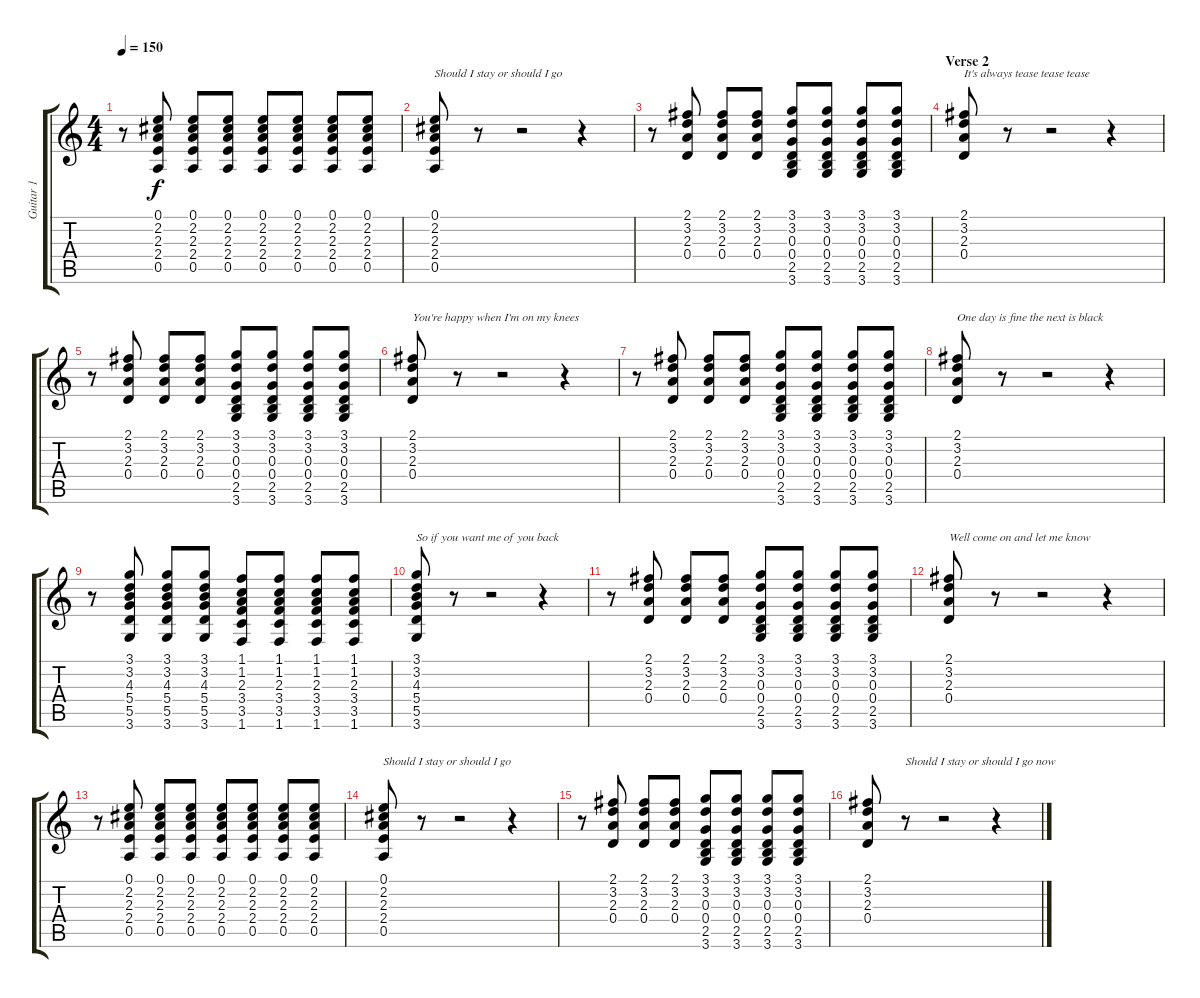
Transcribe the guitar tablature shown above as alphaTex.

\track ("Guitar 1" "Guitar 1") {instrument distortionguitar}
\staff {score tabs}
\tuning (E4 B3 G3 D3 A2 E2) {hide}
\ts (4 4)
\tempo 150
\clef g2
\ks c
r.8{dy f} (0.1 2.2 2.3 2.4 0.5).8 (0.1 2.2 2.3 2.4 0.5).8 (0.1 2.2 2.3 2.4 0.5).8 (0.1 2.2 2.3 2.4 0.5).8 (0.1 2.2 2.3 2.4 0.5).8 (0.1 2.2 2.3 2.4 0.5).8 (0.1 2.2 2.3 2.4 0.5).8 |
(0.1 2.2 2.3 2.4 0.5).8{txt "Should I stay or should I go"} r.8 r.2 r.4 |
r.8 (2.1 3.2 2.3 0.4).8 (2.1 3.2 2.3 0.4).8 (2.1 3.2 2.3 0.4).8 (3.1 3.2 0.3 0.4 2.5 3.6).8 (3.1 3.2 0.3 0.4 2.5 3.6).8 (3.1 3.2 0.3 0.4 2.5 3.6).8 (3.1 3.2 0.3 0.4 2.5 3.6).8 |
\section ("" "Verse 2")
(2.1 3.2 2.3 0.4).8{txt "It's always tease tease tease"} r.8 r.2 r.4 |
r.8 (2.1 3.2 2.3 0.4).8 (2.1 3.2 2.3 0.4).8 (2.1 3.2 2.3 0.4).8 (3.1 3.2 0.3 0.4 2.5 3.6).8 (3.1 3.2 0.3 0.4 2.5 3.6).8 (3.1 3.2 0.3 0.4 2.5 3.6).8 (3.1 3.2 0.3 0.4 2.5 3.6).8 |
(2.1 3.2 2.3 0.4).8{txt "You're happy when I'm on my knees"} r.8 r.2 r.4 |
r.8 (2.1 3.2 2.3 0.4).8 (2.1 3.2 2.3 0.4).8 (2.1 3.2 2.3 0.4).8 (3.1 3.2 0.3 0.4 2.5 3.6).8 (3.1 3.2 0.3 0.4 2.5 3.6).8 (3.1 3.2 0.3 0.4 2.5 3.6).8 (3.1 3.2 0.3 0.4 2.5 3.6).8 |
(2.1 3.2 2.3 0.4).8{txt "One day is fine the next is black"} r.8 r.2 r.4 |
r.8 (3.1 3.2 4.3 5.4 5.5 3.6).8 (3.1 3.2 4.3 5.4 5.5 3.6).8 (3.1 3.2 4.3 5.4 5.5 3.6).8 (1.1 1.2 2.3 3.4 3.5 1.6).8 (1.1 1.2 2.3 3.4 3.5 1.6).8 (1.1 1.2 2.3 3.4 3.5 1.6).8 (1.1 1.2 2.3 3.4 3.5 1.6).8 |
(3.1 3.2 4.3 5.4 5.5 3.6).8{txt "So if you want me of you back"} r.8 r.2 r.4 |
r.8 (2.1 3.2 2.3 0.4).8 (2.1 3.2 2.3 0.4).8 (2.1 3.2 2.3 0.4).8 (3.1 3.2 0.3 0.4 2.5 3.6).8 (3.1 3.2 0.3 0.4 2.5 3.6).8 (3.1 3.2 0.3 0.4 2.5 3.6).8 (3.1 3.2 0.3 0.4 2.5 3.6).8 |
(2.1 3.2 2.3 0.4).8{txt "Well come on and let me know"} r.8 r.2 r.4 |
r.8 (0.1 2.2 2.3 2.4 0.5).8 (0.1 2.2 2.3 2.4 0.5).8 (0.1 2.2 2.3 2.4 0.5).8 (0.1 2.2 2.3 2.4 0.5).8 (0.1 2.2 2.3 2.4 0.5).8 (0.1 2.2 2.3 2.4 0.5).8 (0.1 2.2 2.3 2.4 0.5).8 |
(0.1 2.2 2.3 2.4 0.5).8{txt "Should I stay or should I go"} r.8 r.2 r.4 |
r.8 (2.1 3.2 2.3 0.4).8 (2.1 3.2 2.3 0.4).8 (2.1 3.2 2.3 0.4).8 (3.1 3.2 0.3 0.4 2.5 3.6).8 (3.1 3.2 0.3 0.4 2.5 3.6).8 (3.1 3.2 0.3 0.4 2.5 3.6).8 (3.1 3.2 0.3 0.4 2.5 3.6).8 |
(2.1 3.2 2.3 0.4).8 r.8{txt "Should I stay or should I go now"} r.2 r.4
